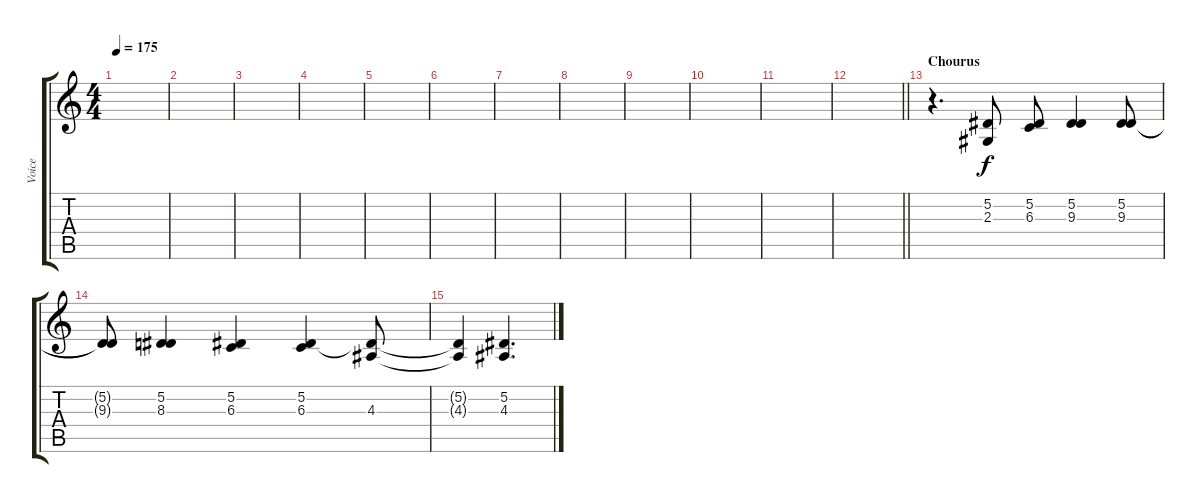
\track ("Voice" "Voice") {instrument drawbarorgan}
\staff {score tabs}
\tuning (Eb4 Bb3 Gb3 Db3 Ab2 Eb2) {hide}
\ts (4 4)
\tempo 175
\clef g2
\ks c
|
|
|
|
|
|
|
|
|
|
|
\barLineRight lightlight
|
\section ("" "Chourus")
r.4{d} (5.2 2.3).8 (5.2 6.3).8 (5.2 9.3).4 (5.2 9.3).8 |
(5.2{t} 9.3{t}).8 (5.2 8.3).4 (5.2 6.3).4 (5.2 6.3).4 (5.2{t} 4.3).8 |
(5.2{t} 4.3{t}).4 (5.2 4.3).4{d}
